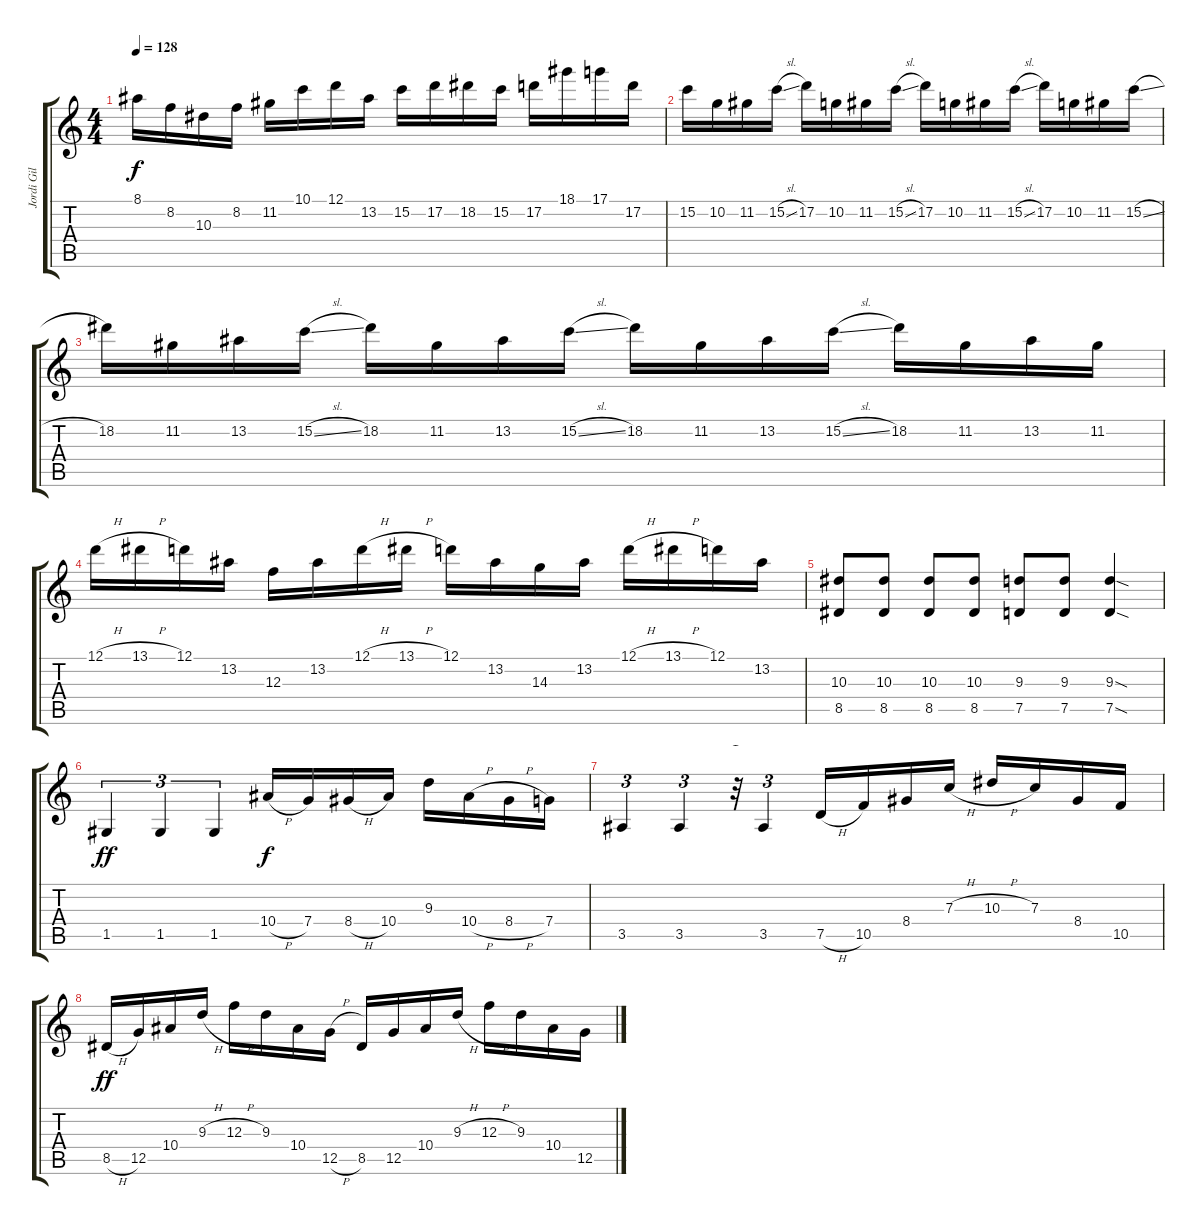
\track ("Jordi Gil" "Jordi Gil") {instrument overdrivenguitar}
\staff {score tabs}
\tuning (D4 A3 F3 C3 G2 C2) {hide}
\ts (4 4)
\tempo 128
\clef g2
\ks c
8.1.16{dy f balance 9} 8.2.16 10.3.16 8.2.16 11.2.16 10.1.16 12.1.16 13.2.16 15.2.16 17.2.16 18.2.16 15.2.16 17.2.16 18.1.16 17.1.16 17.2.16 |
15.2.16 10.2.16 11.2.16 15.2{sl}.16 17.2.16 10.2.16 11.2.16 15.2{sl}.16 17.2.16 10.2.16 11.2.16 15.2{sl}.16 17.2.16 10.2.16 11.2.16 15.2{sl}.16 |
18.2.16 11.2.16 13.2.16 15.2{sl}.16 18.2.16 11.2.16 13.2.16 15.2{sl}.16 18.2.16 11.2.16 13.2.16 15.2{sl}.16 18.2.16 11.2.16 13.2.16 11.2.16 |
12.1{h}.16 13.1{h}.16 12.1.16 13.2.16 12.3.16 13.2.16 12.1{h}.16 13.1{h}.16 12.1.16 13.2.16 14.3.16 13.2.16 12.1{h}.16 13.1{h}.16 12.1.16 13.2.16 |
(10.3 8.5).8 (10.3 8.5).8 (10.3 8.5).8 (10.3 8.5).8 (9.3 7.5).8 (9.3 7.5).8 (9.3{sod} 7.5{sod}).4 |
1.5.4{tu (3 2) dy ff} 1.5.4{tu (3 2)} 1.5.4{tu (3 2)} 10.4{h}.16{dy f} 7.4.16 8.4{h}.16 10.4.16 9.3.16 10.4{h}.16 8.4{h}.16 7.4.16 |
3.5.4{tu (3 2)} 3.5.4{tu (3 2)} r.32{tu (3 2)} 3.5.4{tu (3 2)} 7.5{h}.16 10.5.16 8.4.16 7.3{h}.16 10.3{h}.16 7.3.16 8.4.16 10.5.16 |
8.5{h}.16{dy ff} 12.5.16 10.4.16 9.3{h}.16 12.3{h}.16 9.3.16 10.4.16 12.5{h}.16 8.5.16 12.5.16 10.4.16 9.3{h}.16 12.3{h}.16 9.3.16 10.4.16 12.5.16
